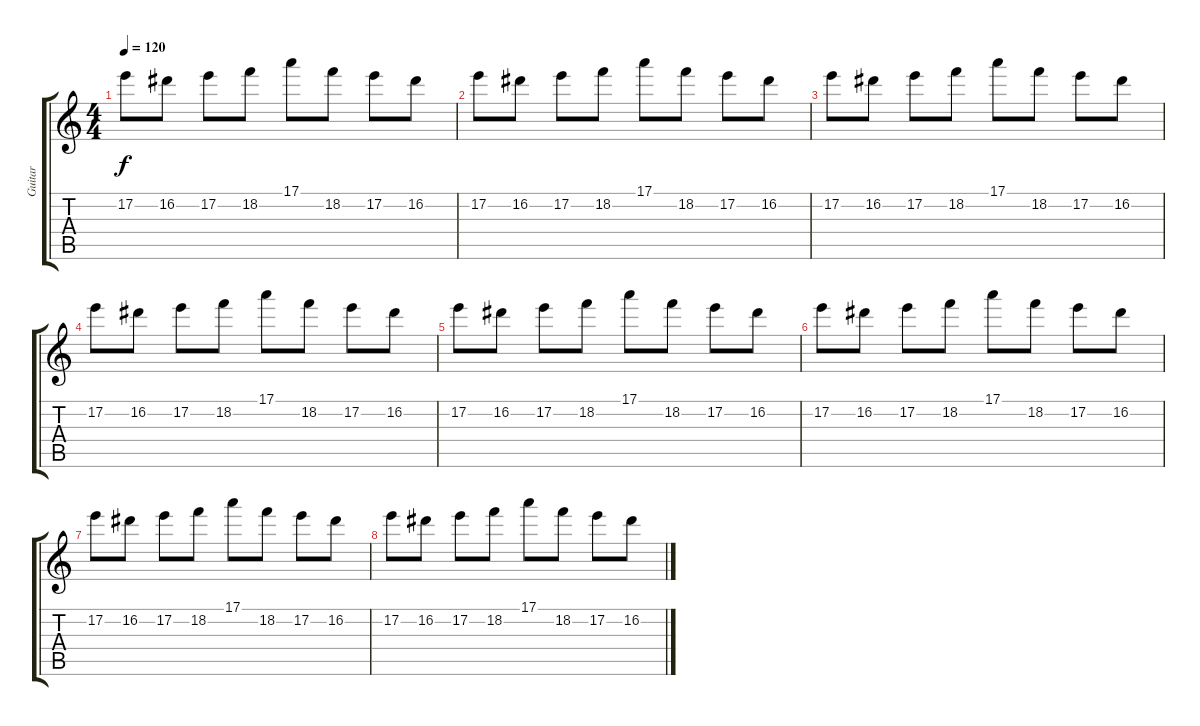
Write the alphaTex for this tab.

\track ("Guitar" "Guitar") {instrument distortionguitar}
\staff {score tabs}
\tuning (E4 B3 G3 D3 A2 E2) {hide}
\ts (4 4)
\tempo 120
\clef g2
\ks c
17.2.8{dy f} 16.2.8 17.2.8 18.2.8 17.1.8 18.2.8 17.2.8 16.2.8 |
17.2.8 16.2.8 17.2.8 18.2.8 17.1.8 18.2.8 17.2.8 16.2.8 |
17.2.8 16.2.8 17.2.8 18.2.8 17.1.8 18.2.8 17.2.8 16.2.8 |
17.2.8 16.2.8 17.2.8 18.2.8 17.1.8 18.2.8 17.2.8 16.2.8 |
17.2.8 16.2.8 17.2.8 18.2.8 17.1.8 18.2.8 17.2.8 16.2.8 |
17.2.8 16.2.8 17.2.8 18.2.8 17.1.8 18.2.8 17.2.8 16.2.8 |
17.2.8 16.2.8 17.2.8 18.2.8 17.1.8 18.2.8 17.2.8 16.2.8 |
17.2.8 16.2.8 17.2.8 18.2.8 17.1.8 18.2.8 17.2.8 16.2.8
